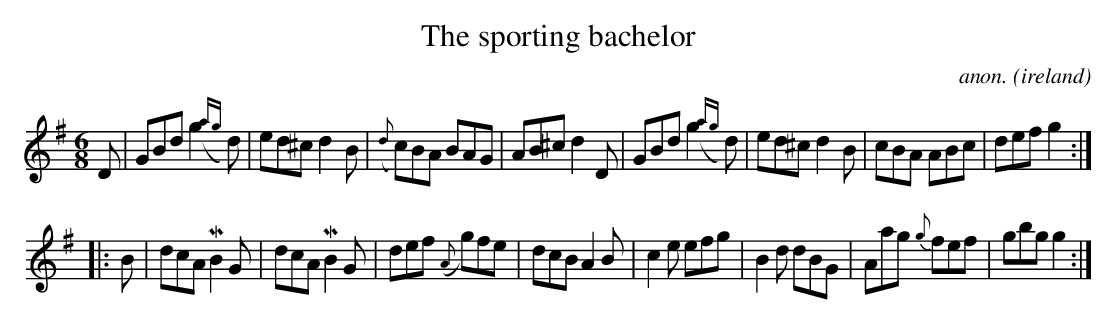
X:1
T:The sporting bachelor
O:ireland
C:anon.
m:Mn2 = (3n/o/n/ o/4n/4-n/
M:6/8
L:1/8
K:G
D|GBdg2 ({ag}d)|ed^c d2B|({d}c)BA BAG|AB^c d2D|GBdg2 ({ag}d)|ed^c d2B|cBA ABc|def g2:|
|:B|dcA MB2G|dcA MB2G|def ({A}g)fe|dcB A2B|c2e efg|B2d dBG|Aag {g}fef|gbg g2:|
